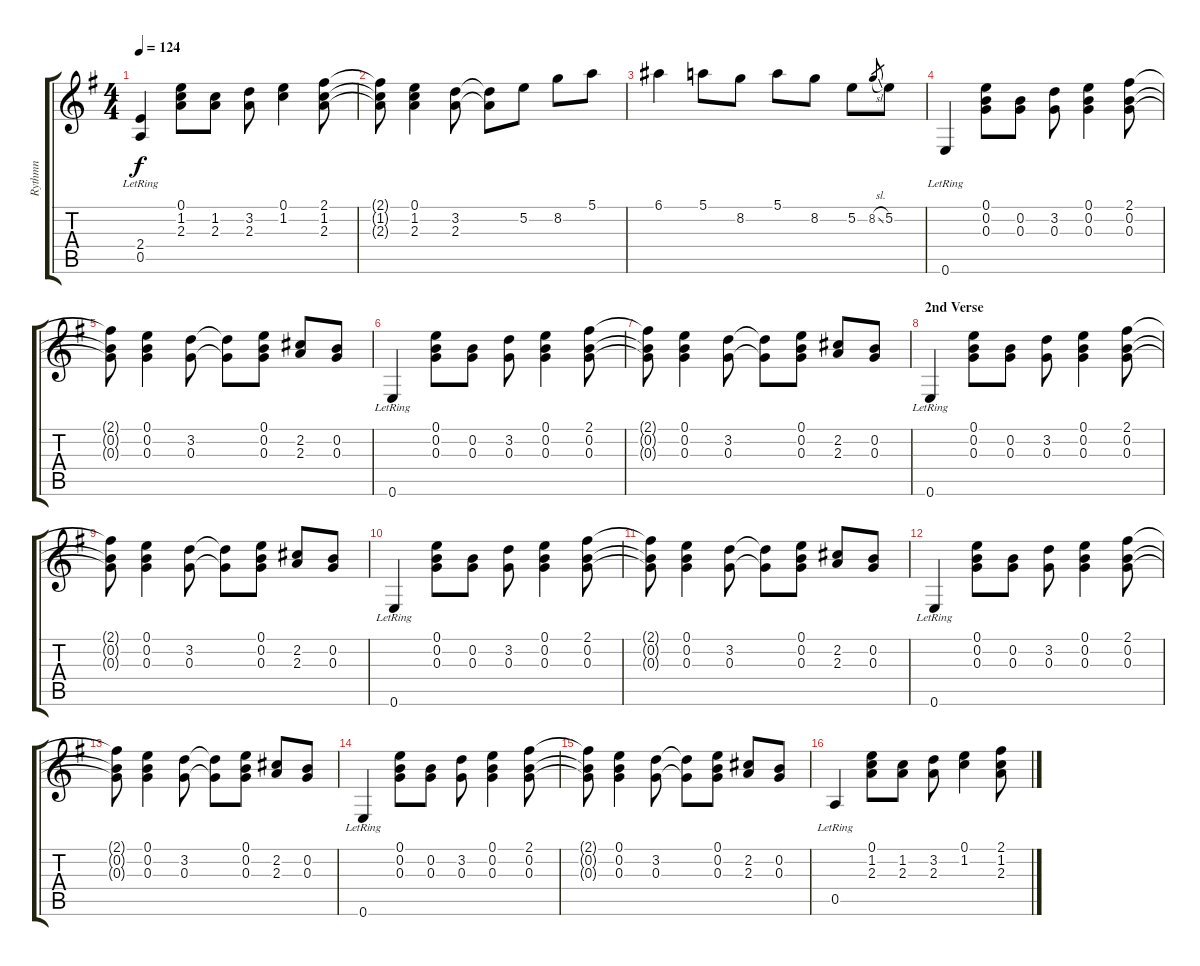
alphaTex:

\track ("Rythmn" "Rythmn") {instrument electricguitarclean}
\staff {score tabs}
\tuning (E4 B3 G3 D3 A2 E2) {hide}
\ts (4 4)
\tempo 124
\clef g2
\ks g
(2.4{lr} 0.5{lr}).4{dy f} (0.1 1.2 2.3).8 (1.2 2.3).8 (3.2 2.3).8 (0.1 1.2).4 (2.1 1.2 2.3).8 |
(2.1{t} 1.2{t} 2.3{t}).8 (0.1 1.2 2.3).4 (3.2 2.3).8 (3.2{t} 2.3{t}).8 5.2.8 8.2.8 5.1.8 |
6.1.4 5.1.8 8.2.8 5.1.8 8.2.8 5.2.8 8.2{sl}.8{gr} 5.2.8 |
0.6{lr}.4 (0.1 0.2 0.3).8 (0.2 0.3).8 (3.2 0.3).8 (0.1 0.2 0.3).4 (2.1 0.2 0.3).8 |
(2.1{t} 0.2{t} 0.3{t}).8 (0.1 0.2 0.3).4 (3.2 0.3).8 (3.2{t} 0.3{t}).8 (0.1 0.2 0.3).8 (2.2 2.3).8 (0.2 0.3).8 |
0.6{lr}.4 (0.1 0.2 0.3).8 (0.2 0.3).8 (3.2 0.3).8 (0.1 0.2 0.3).4 (2.1 0.2 0.3).8 |
(2.1{t} 0.2{t} 0.3{t}).8 (0.1 0.2 0.3).4 (3.2 0.3).8 (3.2{t} 0.3{t}).8 (0.1 0.2 0.3).8 (2.2 2.3).8 (0.2 0.3).8 |
\section ("" "2nd Verse")
0.6{lr}.4 (0.1 0.2 0.3).8 (0.2 0.3).8 (3.2 0.3).8 (0.1 0.2 0.3).4 (2.1 0.2 0.3).8 |
(2.1{t} 0.2{t} 0.3{t}).8 (0.1 0.2 0.3).4 (3.2 0.3).8 (3.2{t} 0.3{t}).8 (0.1 0.2 0.3).8 (2.2 2.3).8 (0.2 0.3).8 |
0.6{lr}.4 (0.1 0.2 0.3).8 (0.2 0.3).8 (3.2 0.3).8 (0.1 0.2 0.3).4 (2.1 0.2 0.3).8 |
(2.1{t} 0.2{t} 0.3{t}).8 (0.1 0.2 0.3).4 (3.2 0.3).8 (3.2{t} 0.3{t}).8 (0.1 0.2 0.3).8 (2.2 2.3).8 (0.2 0.3).8 |
0.6{lr}.4 (0.1 0.2 0.3).8 (0.2 0.3).8 (3.2 0.3).8 (0.1 0.2 0.3).4 (2.1 0.2 0.3).8 |
(2.1{t} 0.2{t} 0.3{t}).8 (0.1 0.2 0.3).4 (3.2 0.3).8 (3.2{t} 0.3{t}).8 (0.1 0.2 0.3).8 (2.2 2.3).8 (0.2 0.3).8 |
0.6{lr}.4 (0.1 0.2 0.3).8 (0.2 0.3).8 (3.2 0.3).8 (0.1 0.2 0.3).4 (2.1 0.2 0.3).8 |
(2.1{t} 0.2{t} 0.3{t}).8 (0.1 0.2 0.3).4 (3.2 0.3).8 (3.2{t} 0.3{t}).8 (0.1 0.2 0.3).8 (2.2 2.3).8 (0.2 0.3).8 |
0.5{lr}.4 (0.1 1.2 2.3).8 (1.2 2.3).8 (3.2 2.3).8 (0.1 1.2).4 (2.1 1.2 2.3).8
